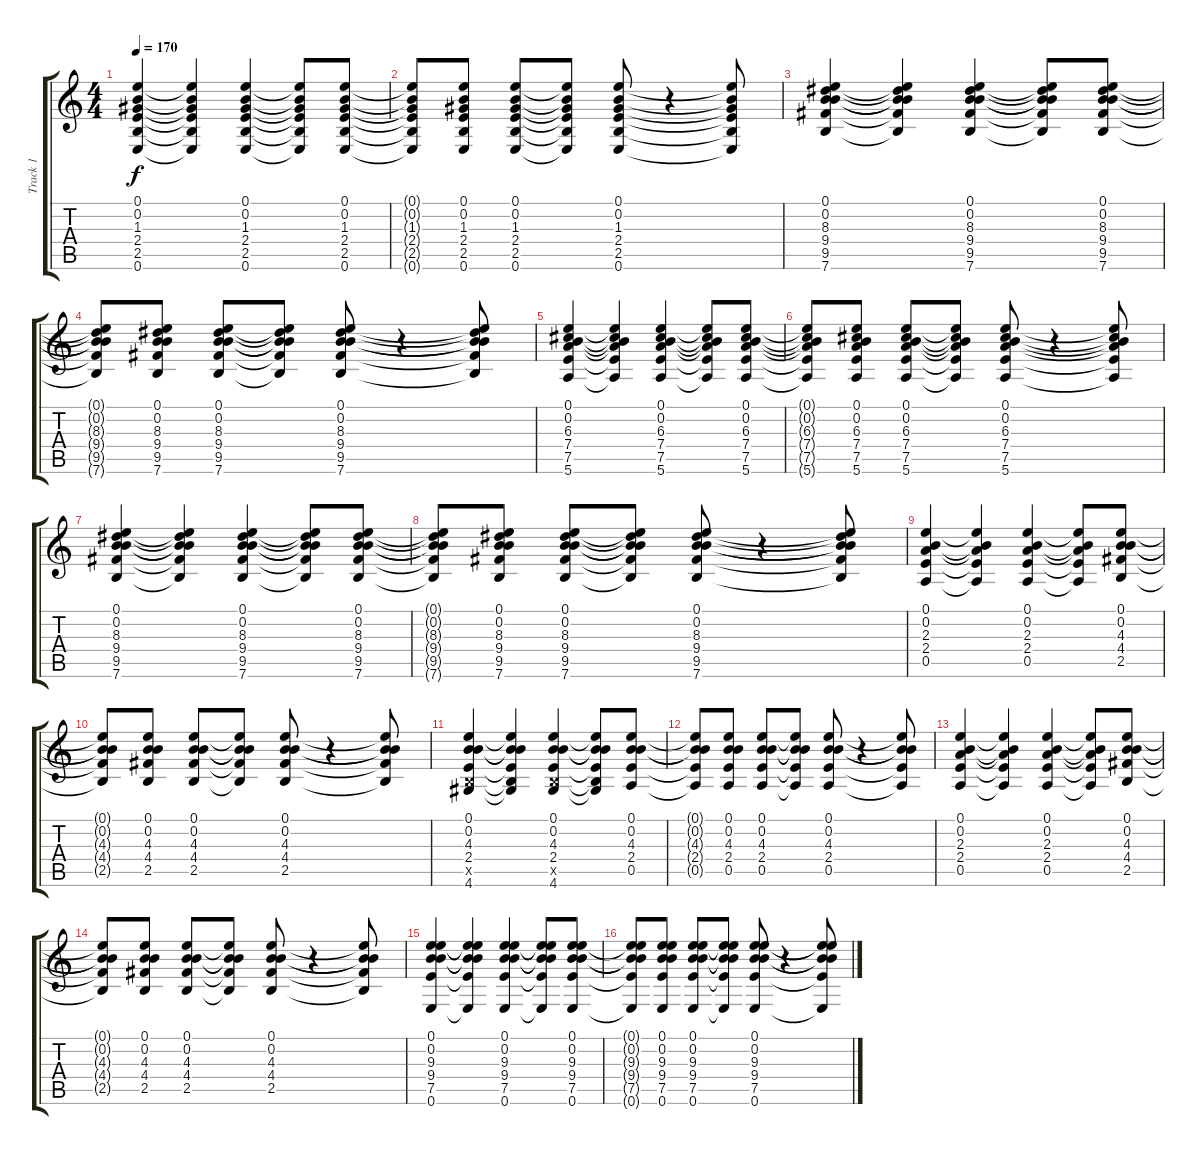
\track ("Track 1" "Track 1") {instrument acousticguitarsteel}
\staff {score tabs}
\tuning (E4 B3 G3 D3 A2 E2) {hide}
\ts (4 4)
\tempo 170
\clef g2
\ks c
(0.1 0.2 1.3 2.4 2.5 0.6).4{dy f} (0.1{t} 0.2{t} 1.3{t} 2.4{t} 2.5{t} 0.6{t}).4 (0.1 0.2 1.3 2.4 2.5 0.6).4 (0.1{t} 0.2{t} 1.3{t} 2.4{t} 2.5{t} 0.6{t}).8 (0.1 0.2 1.3 2.4 2.5 0.6).8 |
(0.1{t} 0.2{t} 1.3{t} 2.4{t} 2.5{t} 0.6{t}).8 (0.1 0.2 1.3 2.4 2.5 0.6).8 (0.1 0.2 1.3 2.4 2.5 0.6).8 (0.1{t} 0.2{t} 1.3{t} 2.4{t} 2.5{t} 0.6{t}).8 (0.1 0.2 1.3 2.4 2.5 0.6).8 r.4 (0.1{t} 0.2{t} 1.3{t} 2.4{t} 2.5{t} 0.6{t}).8 |
(0.1 0.2 8.3 9.4 9.5 7.6).4 (0.1{t} 0.2{t} 8.3{t} 9.4{t} 9.5{t} 7.6{t}).4 (0.1 0.2 8.3 9.4 9.5 7.6).4 (0.1{t} 0.2{t} 8.3{t} 9.4{t} 9.5{t} 7.6{t}).8 (0.1 0.2 8.3 9.4 9.5 7.6).8 |
(0.1{t} 0.2{t} 8.3{t} 9.4{t} 9.5{t} 7.6{t}).8 (0.1 0.2 8.3 9.4 9.5 7.6).8 (0.1 0.2 8.3 9.4 9.5 7.6).8 (0.1{t} 0.2{t} 8.3{t} 9.4{t} 9.5{t} 7.6{t}).8 (0.1 0.2 8.3 9.4 9.5 7.6).8 r.4 (0.1{t} 0.2{t} 8.3{t} 9.4{t} 9.5{t} 7.6{t}).8 |
(0.1 0.2 6.3 7.4 7.5 5.6).4 (0.1{t} 0.2{t} 6.3{t} 7.4{t} 7.5{t} 5.6{t}).4 (0.1 0.2 6.3 7.4 7.5 5.6).4 (0.1{t} 0.2{t} 6.3{t} 7.4{t} 7.5{t} 5.6{t}).8 (0.1 0.2 6.3 7.4 7.5 5.6).8 |
(0.1{t} 0.2{t} 6.3{t} 7.4{t} 7.5{t} 5.6{t}).8 (0.1 0.2 6.3 7.4 7.5 5.6).8 (0.1 0.2 6.3 7.4 7.5 5.6).8 (0.1{t} 0.2{t} 6.3{t} 7.4{t} 7.5{t} 5.6{t}).8 (0.1 0.2 6.3 7.4 7.5 5.6).8 r.4 (0.1{t} 0.2{t} 6.3{t} 7.4{t} 7.5{t} 5.6{t}).8 |
(0.1 0.2 8.3 9.4 9.5 7.6).4 (0.1{t} 0.2{t} 8.3{t} 9.4{t} 9.5{t} 7.6{t}).4 (0.1 0.2 8.3 9.4 9.5 7.6).4 (0.1{t} 0.2{t} 8.3{t} 9.4{t} 9.5{t} 7.6{t}).8 (0.1 0.2 8.3 9.4 9.5 7.6).8 |
(0.1{t} 0.2{t} 8.3{t} 9.4{t} 9.5{t} 7.6{t}).8 (0.1 0.2 8.3 9.4 9.5 7.6).8 (0.1 0.2 8.3 9.4 9.5 7.6).8 (0.1{t} 0.2{t} 8.3{t} 9.4{t} 9.5{t} 7.6{t}).8 (0.1 0.2 8.3 9.4 9.5 7.6).8 r.4 (0.1{t} 0.2{t} 8.3{t} 9.4{t} 9.5{t} 7.6{t}).8 |
(0.1 0.2 2.3 2.4 0.5).4 (0.1{t} 0.2{t} 2.3{t} 2.4{t} 0.5{t}).4 (0.1 0.2 2.3 2.4 0.5).4 (0.1{t} 0.2{t} 2.3{t} 2.4{t} 0.5{t}).8 (0.1 0.2 4.3 4.4 2.5).8 |
(0.1{t} 0.2{t} 4.3{t} 4.4{t} 2.5{t}).8 (0.1 0.2 4.3 4.4 2.5).8 (0.1 0.2 4.3 4.4 2.5).8 (0.1{t} 0.2{t} 4.3{t} 4.4{t} 2.5{t}).8 (0.1 0.2 4.3 4.4 2.5).8 r.4 (0.1{t} 0.2{t} 4.3{t} 4.4{t} 2.5{t}).8 |
(0.1 0.2 4.3 2.4 2.5{x} 4.6).4 (0.1{t} 0.2{t} 4.3{t} 2.4{t} 2.5{t} 4.6{t}).4 (0.1 0.2 4.3 2.4 2.5{x} 4.6).4 (0.1{t} 0.2{t} 4.3{t} 2.4{t} 2.5{t} 4.6{t}).8 (0.1 0.2 4.3 2.4 0.5).8 |
(0.1{t} 0.2{t} 4.3{t} 2.4{t} 0.5{t}).8 (0.1 0.2 4.3 2.4 0.5).8 (0.1 0.2 4.3 2.4 0.5).8 (0.1{t} 0.2{t} 4.3{t} 2.4{t} 0.5{t}).8 (0.1 0.2 4.3 2.4 0.5).8 r.4 (0.1{t} 0.2{t} 4.3{t} 2.4{t} 0.5{t}).8 |
(0.1 0.2 2.3 2.4 0.5).4 (0.1{t} 0.2{t} 2.3{t} 2.4{t} 0.5{t}).4 (0.1 0.2 2.3 2.4 0.5).4 (0.1{t} 0.2{t} 2.3{t} 2.4{t} 0.5{t}).8 (0.1 0.2 4.3 4.4 2.5).8 |
(0.1{t} 0.2{t} 4.3{t} 4.4{t} 2.5{t}).8 (0.1 0.2 4.3 4.4 2.5).8 (0.1 0.2 4.3 4.4 2.5).8 (0.1{t} 0.2{t} 4.3{t} 4.4{t} 2.5{t}).8 (0.1 0.2 4.3 4.4 2.5).8 r.4 (0.1{t} 0.2{t} 4.3{t} 4.4{t} 2.5{t}).8 |
(0.1 0.2 9.3 9.4 7.5 0.6).4 (0.1{t} 0.2{t} 9.3{t} 9.4{t} 7.5{t} 0.6{t}).4 (0.1 0.2 9.3 9.4 7.5 0.6).4 (0.1{t} 0.2{t} 9.3{t} 9.4{t} 7.5{t} 0.6{t}).8 (0.1 0.2 9.3 9.4 7.5 0.6).8 |
(0.1{t} 0.2{t} 9.3{t} 9.4{t} 7.5{t} 0.6{t}).8 (0.1 0.2 9.3 9.4 7.5 0.6).8 (0.1 0.2 9.3 9.4 7.5 0.6).8 (0.1{t} 0.2{t} 9.3{t} 9.4{t} 7.5{t} 0.6{t}).8 (0.1 0.2 9.3 9.4 7.5 0.6).8 r.4 (0.1{t} 0.2{t} 9.3{t} 9.4{t} 7.5{t} 0.6{t}).8
